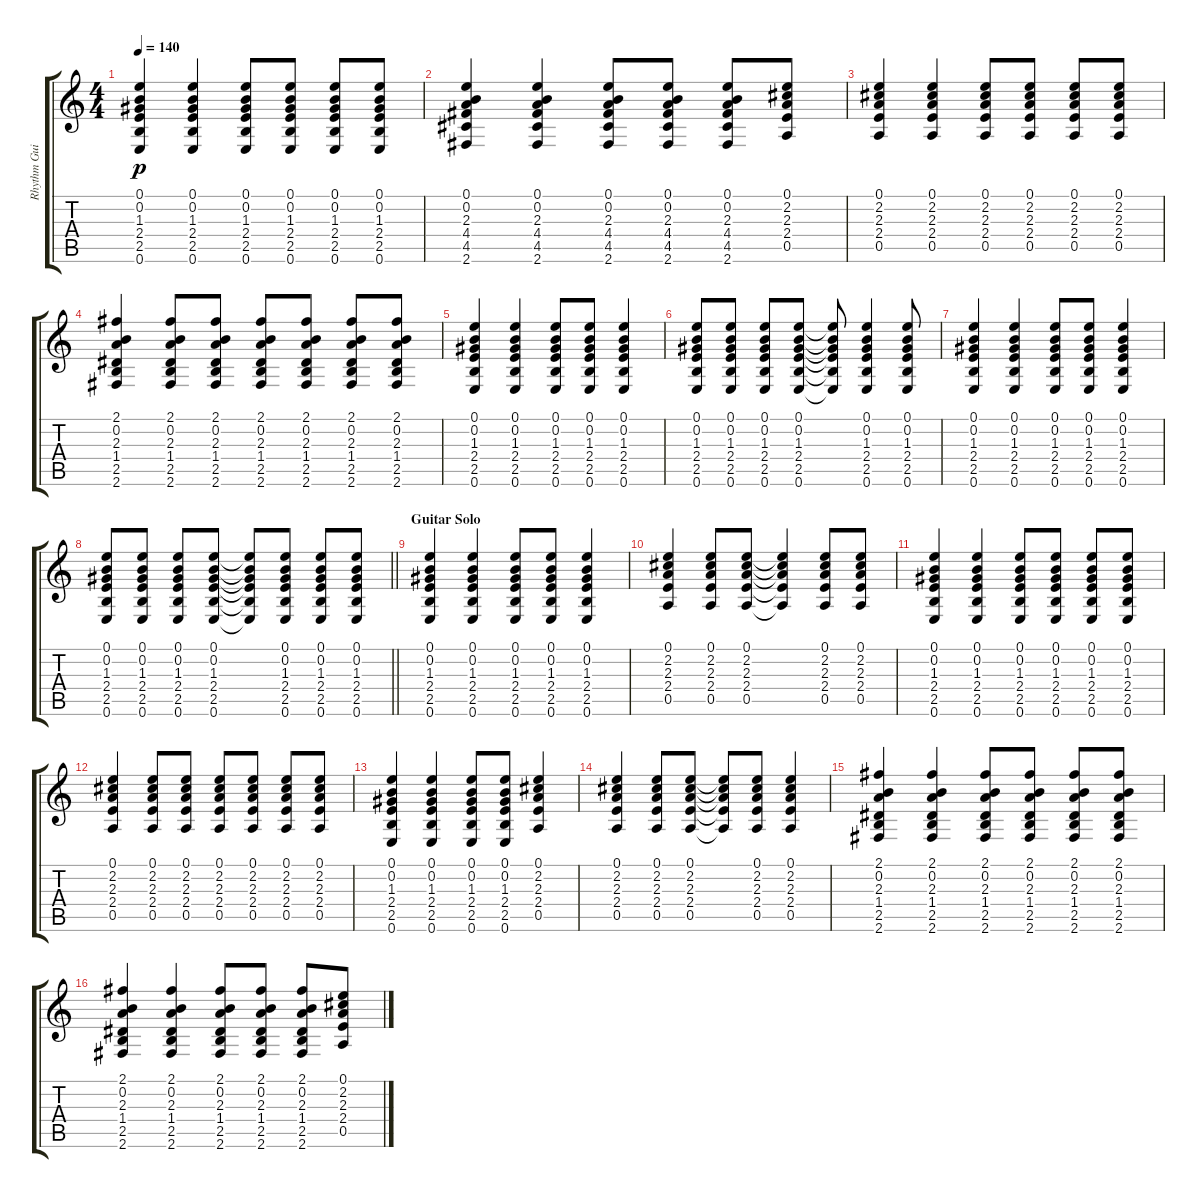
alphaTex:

\track ("Rhythm Guitar" "Rhythm Gui") {instrument acousticguitarsteel}
\staff {score tabs}
\tuning (E4 B3 G3 D3 A2 E2) {hide}
\ts (4 4)
\tempo 140
\clef g2
\ks c
(0.1 0.2 1.3 2.4 2.5 0.6).4{dy p} (0.1 0.2 1.3 2.4 2.5 0.6).4 (0.1 0.2 1.3 2.4 2.5 0.6).8 (0.1 0.2 1.3 2.4 2.5 0.6).8 (0.1 0.2 1.3 2.4 2.5 0.6).8 (0.1 0.2 1.3 2.4 2.5 0.6).8 |
(0.1 0.2 2.3 4.4 4.5 2.6).4 (0.1 0.2 2.3 4.4 4.5 2.6).4 (0.1 0.2 2.3 4.4 4.5 2.6).8 (0.1 0.2 2.3 4.4 4.5 2.6).8 (0.1 0.2 2.3 4.4 4.5 2.6).8 (0.1 2.2 2.3 2.4 0.5).8 |
(0.1 2.2 2.3 2.4 0.5).4 (0.1 2.2 2.3 2.4 0.5).4 (0.1 2.2 2.3 2.4 0.5).8 (0.1 2.2 2.3 2.4 0.5).8 (0.1 2.2 2.3 2.4 0.5).8 (0.1 2.2 2.3 2.4 0.5).8 |
(2.1 0.2 2.3 1.4 2.5 2.6).4 (2.1 0.2 2.3 1.4 2.5 2.6).8 (2.1 0.2 2.3 1.4 2.5 2.6).8 (2.1 0.2 2.3 1.4 2.5 2.6).8 (2.1 0.2 2.3 1.4 2.5 2.6).8 (2.1 0.2 2.3 1.4 2.5 2.6).8 (2.1 0.2 2.3 1.4 2.5 2.6).8 |
(0.1 0.2 1.3 2.4 2.5 0.6).4 (0.1 0.2 1.3 2.4 2.5 0.6).4 (0.1 0.2 1.3 2.4 2.5 0.6).8 (0.1 0.2 1.3 2.4 2.5 0.6).8 (0.1 0.2 1.3 2.4 2.5 0.6).4 |
(0.1 0.2 1.3 2.4 2.5 0.6).8 (0.1 0.2 1.3 2.4 2.5 0.6).8 (0.1 0.2 1.3 2.4 2.5 0.6).8 (0.1 0.2 1.3 2.4 2.5 0.6).8 (0.1{t} 0.2{t} 1.3{t} 2.4{t} 2.5{t} 0.6{t}).8 (0.1 0.2 1.3 2.4 2.5 0.6).4 (0.1 0.2 1.3 2.4 2.5 0.6).8 |
(0.1 0.2 1.3 2.4 2.5 0.6).4 (0.1 0.2 1.3 2.4 2.5 0.6).4 (0.1 0.2 1.3 2.4 2.5 0.6).8 (0.1 0.2 1.3 2.4 2.5 0.6).8 (0.1 0.2 1.3 2.4 2.5 0.6).4 |
\barLineRight lightlight
(0.1 0.2 1.3 2.4 2.5 0.6).8 (0.1 0.2 1.3 2.4 2.5 0.6).8 (0.1 0.2 1.3 2.4 2.5 0.6).8 (0.1 0.2 1.3 2.4 2.5 0.6).8 (0.1{t} 0.2{t} 1.3{t} 2.4{t} 2.5{t} 0.6{t}).8 (0.1 0.2 1.3 2.4 2.5 0.6).8 (0.1 0.2 1.3 2.4 2.5 0.6).8 (0.1 0.2 1.3 2.4 2.5 0.6).8 |
\section ("" "Guitar Solo")
(0.1 0.2 1.3 2.4 2.5 0.6).4 (0.1 0.2 1.3 2.4 2.5 0.6).4 (0.1 0.2 1.3 2.4 2.5 0.6).8 (0.1 0.2 1.3 2.4 2.5 0.6).8 (0.1 0.2 1.3 2.4 2.5 0.6).4 |
(0.1 2.2 2.3 2.4 0.5).4 (0.1 2.2 2.3 2.4 0.5).8 (0.1 2.2 2.3 2.4 0.5).8 (0.1{t} 2.2{t} 2.3{t} 2.4{t} 0.5{t}).4 (0.1 2.2 2.3 2.4 0.5).8 (0.1 2.2 2.3 2.4 0.5).8 |
(0.1 0.2 1.3 2.4 2.5 0.6).4 (0.1 0.2 1.3 2.4 2.5 0.6).4 (0.1 0.2 1.3 2.4 2.5 0.6).8 (0.1 0.2 1.3 2.4 2.5 0.6).8 (0.1 0.2 1.3 2.4 2.5 0.6).8 (0.1 0.2 1.3 2.4 2.5 0.6).8 |
(0.1 2.2 2.3 2.4 0.5).4 (0.1 2.2 2.3 2.4 0.5).8 (0.1 2.2 2.3 2.4 0.5).8 (0.1 2.2 2.3 2.4 0.5).8 (0.1 2.2 2.3 2.4 0.5).8 (0.1 2.2 2.3 2.4 0.5).8 (0.1 2.2 2.3 2.4 0.5).8 |
(0.1 0.2 1.3 2.4 2.5 0.6).4 (0.1 0.2 1.3 2.4 2.5 0.6).4 (0.1 0.2 1.3 2.4 2.5 0.6).8 (0.1 0.2 1.3 2.4 2.5 0.6).8 (0.1 2.2 2.3 2.4 0.5).4 |
(0.1 2.2 2.3 2.4 0.5).4 (0.1 2.2 2.3 2.4 0.5).8 (0.1 2.2 2.3 2.4 0.5).8 (0.1{t} 2.2{t} 2.3{t} 2.4{t} 0.5{t}).8 (0.1 2.2 2.3 2.4 0.5).8 (0.1 2.2 2.3 2.4 0.5).4 |
(2.1 0.2 2.3 1.4 2.5 2.6).4 (2.1 0.2 2.3 1.4 2.5 2.6).4 (2.1 0.2 2.3 1.4 2.5 2.6).8 (2.1 0.2 2.3 1.4 2.5 2.6).8 (2.1 0.2 2.3 1.4 2.5 2.6).8 (2.1 0.2 2.3 1.4 2.5 2.6).8 |
(2.1 0.2 2.3 1.4 2.5 2.6).4 (2.1 0.2 2.3 1.4 2.5 2.6).4 (2.1 0.2 2.3 1.4 2.5 2.6).8 (2.1 0.2 2.3 1.4 2.5 2.6).8 (2.1 0.2 2.3 1.4 2.5 2.6).8 (0.1 2.2 2.3 2.4 0.5).8
